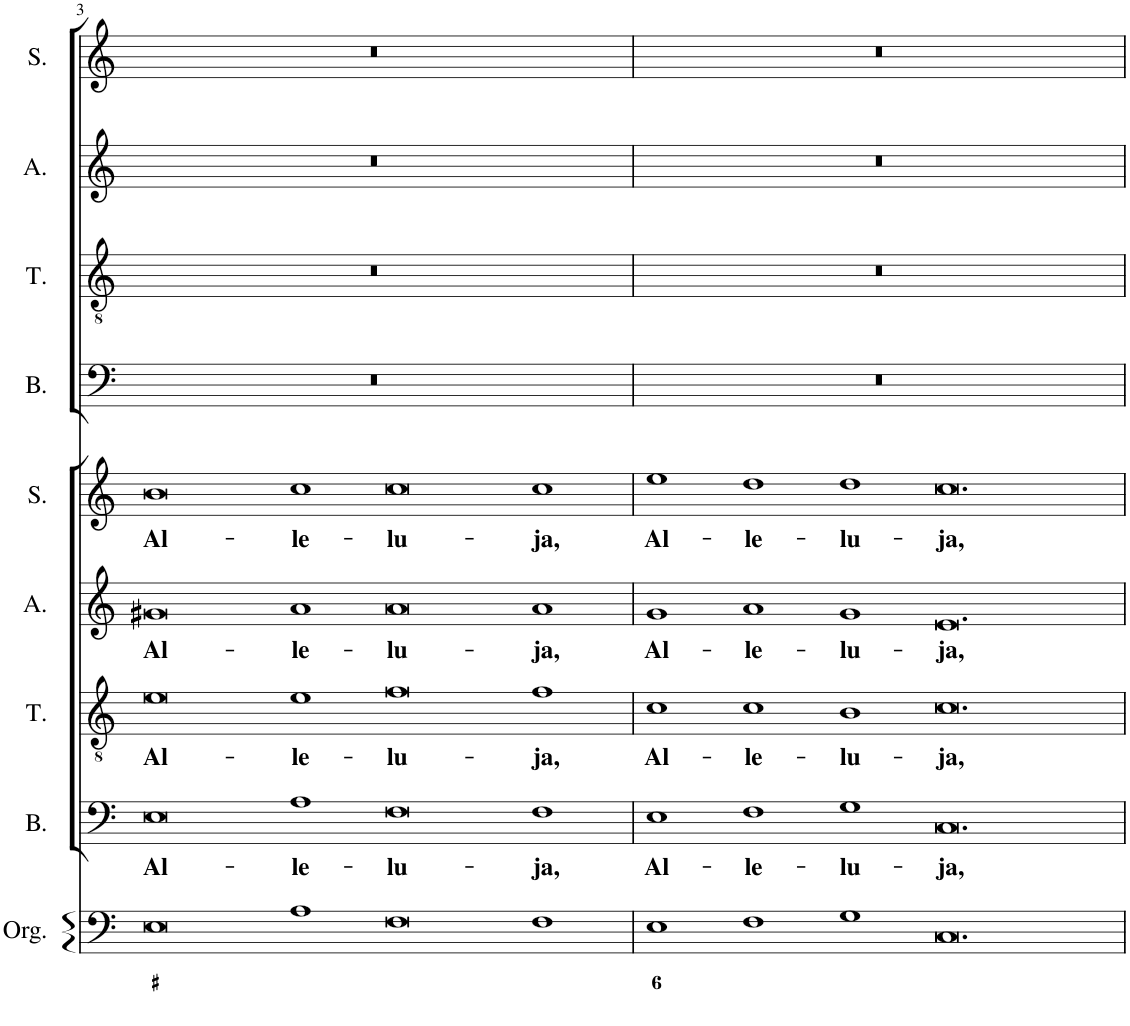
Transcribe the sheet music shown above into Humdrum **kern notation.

**kern	**kern	**text	**kern	**text	**kern	**text	**kern	**text	**kern	**kern	**kern	**kern
*part9	*part8	*part8	*part7	*part7	*part6	*part6	*part5	*part5	*part4	*part3	*part2	*part1
*staff9	*staff8	*staff8	*staff7	*staff7	*staff6	*staff6	*staff5	*staff5	*staff4	*staff3	*staff2	*staff1
*I"Orgue	*I"Bass	*	*I"Ténor	*	*I"Alto	*	*I"Soprano	*	*I"Bass	*I"Ténor	*I"Alto	*I"Soprano
*I'Org.	*I'B.	*	*I'T.	*	*I'A.	*	*I'S.	*	*I'B.	*I'T.	*I'A.	*I'S.
!!LO:PB:g=z
*clefF4	*clefF4	*	*clefGv2	*	*clefG2	*	*clefG2	*	*clefF4	*clefGv2	*clefG2	*clefG2
*k[]	*k[]	*	*k[]	*	*k[]	*	*k[]	*	*k[]	*k[]	*k[]	*k[]
*M6/1	*M6/1	*	*M6/1	*	*M6/1	*	*M6/1	*	*M6/1	*M6/1	*M6/1	*M6/1
=3	=3	=3	=3	=3	=3	=3	=3	=3	=3	=3	=3	=3
!	!	!LO:LY:b	!	!LO:LY:b	!	!LO:LY:b	!	!LO:LY:b	!	!	!	!
0E	0E	Al-	0e	Al-	0g#X	Al-	0b	Al-	00.r	00.r	00.r	00.r
!	!	!LO:LY:b	!	!LO:LY:b	!	!LO:LY:b	!	!LO:LY:b	!	!	!	!
1A	1A	-le-	1e	-le-	1a	-le-	1cc	-le-	.	.	.	.
!	!	!LO:LY:b	!	!LO:LY:b	!	!LO:LY:b	!	!LO:LY:b	!	!	!	!
0F	0F	-lu-	0f	-lu-	0a	-lu-	0cc	-lu-	.	.	.	.
!	!	!LO:LY:b	!	!LO:LY:b	!	!LO:LY:b	!	!LO:LY:b	!	!	!	!
1F	1F	-ja,	1f	-ja,	1a	-ja,	1cc	-ja,	.	.	.	.
=4	=4	=4	=4	=4	=4	=4	=4	=4	=4	=4	=4	=4
!	!	!LO:LY:b	!	!LO:LY:b	!	!LO:LY:b	!	!LO:LY:b	!	!	!	!
1E	1E	Al-	1c	Al-	1g	Al-	1ee	Al-	00.r	00.r	00.r	00.r
!	!	!LO:LY:b	!	!LO:LY:b	!	!LO:LY:b	!	!LO:LY:b	!	!	!	!
1F	1F	-le-	1c	-le-	1a	-le-	1dd	-le-	.	.	.	.
!	!	!LO:LY:b	!	!LO:LY:b	!	!LO:LY:b	!	!LO:LY:b	!	!	!	!
1G	1G	-lu-	1B	-lu-	1g	-lu-	1dd	-lu-	.	.	.	.
!	!	!LO:LY:b	!	!LO:LY:b	!	!LO:LY:b	!	!LO:LY:b	!	!	!	!
0.C	0.C	-ja,	0.c	-ja,	0.e	-ja,	0.cc	-ja,	.	.	.	.
=	=	=	=	=	=	=	=	=	=	=	=	=
*-	*-	*-	*-	*-	*-	*-	*-	*-	*-	*-	*-	*-
